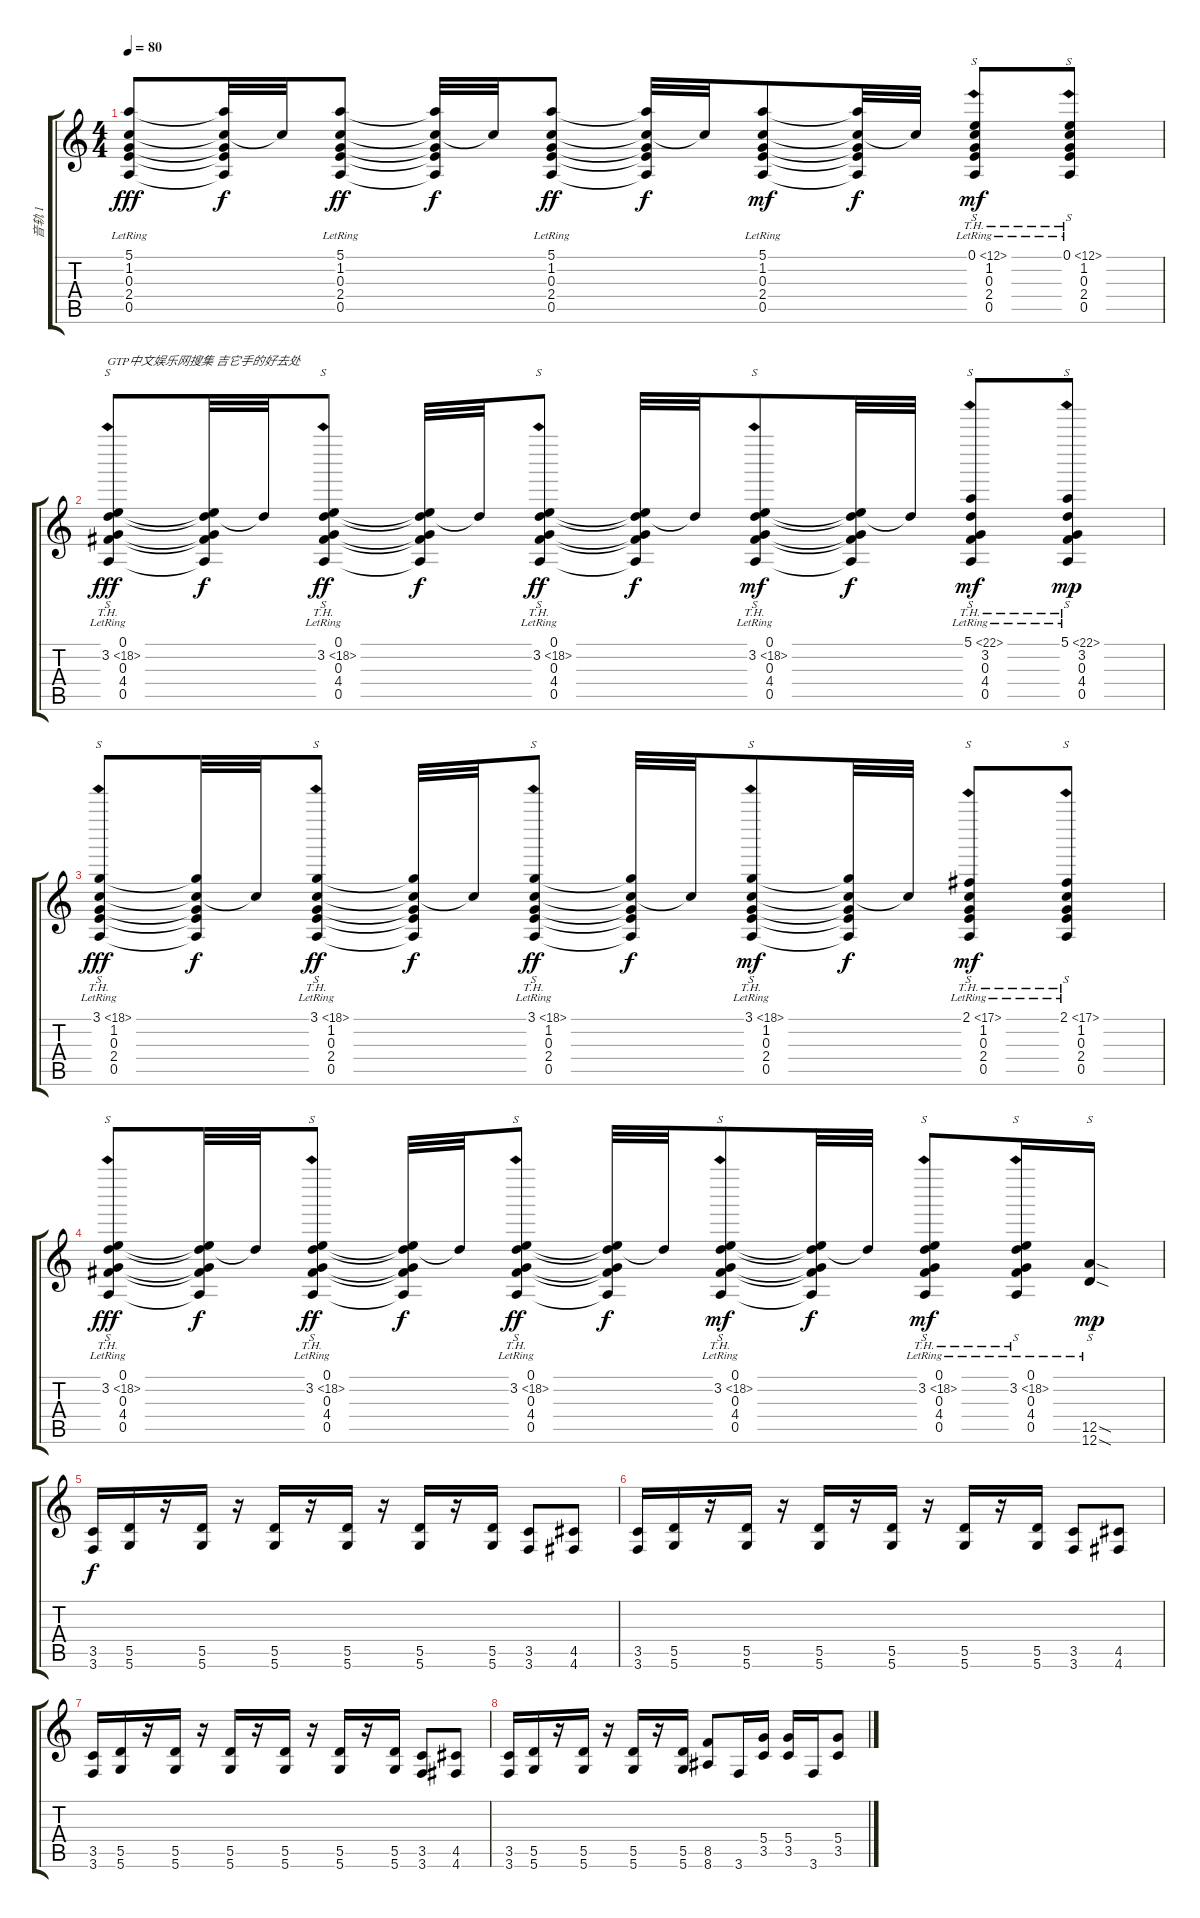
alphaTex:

\track ("音轨 1" "音轨 1") {instrument acousticguitarsteel}
\staff {score tabs}
\tuning (E4 B3 G3 D3 A2 D2) {hide}
\ts (4 4)
\tempo 80
\clef g2
\ks c
(5.1{lr} 1.2{lr} 0.3{lr} 2.4{lr} 0.5{lr}).8{dy fff} (5.1{t} 1.2{t} 0.3{t} 2.4{t} 0.5{t}).32{dy f} 1.2{t}.32 (5.1{lr} 1.2{lr} 0.3{lr} 2.4{lr} 0.5{lr}).8{dy ff} (5.1{t} 1.2{t} 0.3{t} 2.4{t} 0.5{t}).32{dy f} 1.2{t}.32 (5.1{lr} 1.2{lr} 0.3{lr} 2.4{lr} 0.5{lr}).8{dy ff} (5.1{t} 1.2{t} 0.3{t} 2.4{t} 0.5{t}).32{dy f} 1.2{t}.32 (5.1{lr} 1.2{lr} 0.3{lr} 2.4{lr} 0.5{lr}).8{dy mf} (5.1{t} 1.2{t} 0.3{t} 2.4{t} 0.5{t}).32{dy f} 1.2{t}.32 (0.1{th 12 lr} 1.2{lr} 0.3{lr} 2.4{lr} 0.5{lr}).8{s dy mf} (0.1{th 12 lr} 1.2{lr} 0.3{lr} 2.4{lr} 0.5{lr}).8{s} |
(0.1{lr} 3.2{th 15 lr} 0.3{lr} 4.4{lr} 0.5{lr}).8{s txt "GTP中文娱乐网搜集 吉它手的好去处" dy fff} (0.1{t} 3.2{t} 0.3{t} 4.4{t} 0.5{t}).32{dy f} 3.2{t}.32 (0.1{lr} 3.2{th 15 lr} 0.3{lr} 4.4{lr} 0.5{lr}).8{s dy ff} (0.1{t} 3.2{t} 0.3{t} 4.4{t} 0.5{t}).32{dy f} 3.2{t}.32 (0.1{lr} 3.2{th 15 lr} 0.3{lr} 4.4{lr} 0.5{lr}).8{s dy ff} (0.1{t} 3.2{t} 0.3{t} 4.4{t} 0.5{t}).32{dy f} 3.2{t}.32 (0.1{lr} 3.2{th 15 lr} 0.3{lr} 4.4{lr} 0.5{lr}).8{s dy mf} (0.1{t} 3.2{t} 0.3{t} 4.4{t} 0.5{t}).32{dy f} 3.2{t}.32 (5.1{th 17 lr} 3.2{lr} 0.3{lr} 4.4{lr} 0.5{lr}).8{s dy mf} (5.1{th 17 lr} 3.2{lr} 0.3{lr} 4.4{lr} 0.5{lr}).8{s dy mp} |
(3.1{th 15 lr} 1.2{lr} 0.3{lr} 2.4{lr} 0.5{lr}).8{s dy fff} (3.1{t} 1.2{t} 0.3{t} 2.4{t} 0.5{t}).32{dy f} 1.2{t}.32 (3.1{th 15 lr} 1.2{lr} 0.3{lr} 2.4{lr} 0.5{lr}).8{s dy ff} (3.1{t} 1.2{t} 0.3{t} 2.4{t} 0.5{t}).32{dy f} 1.2{t}.32 (3.1{th 15 lr} 1.2{lr} 0.3{lr} 2.4{lr} 0.5{lr}).8{s dy ff} (3.1{t} 1.2{t} 0.3{t} 2.4{t} 0.5{t}).32{dy f} 1.2{t}.32 (3.1{th 15 lr} 1.2{lr} 0.3{lr} 2.4{lr} 0.5{lr}).8{s dy mf} (3.1{t} 1.2{t} 0.3{t} 2.4{t} 0.5{t}).32{dy f} 1.2{t}.32 (2.1{th 15 lr} 1.2{lr} 0.3{lr} 2.4{lr} 0.5{lr}).8{s dy mf} (2.1{th 15 lr} 1.2{lr} 0.3{lr} 2.4{lr} 0.5{lr}).8{s} |
(0.1{lr} 3.2{th 15 lr} 0.3{lr} 4.4{lr} 0.5{lr}).8{s dy fff} (0.1{t} 3.2{t} 0.3{t} 4.4{t} 0.5{t}).32{dy f} 3.2{t}.32 (0.1{lr} 3.2{th 15 lr} 0.3{lr} 4.4{lr} 0.5{lr}).8{s dy ff} (0.1{t} 3.2{t} 0.3{t} 4.4{t} 0.5{t}).32{dy f} 3.2{t}.32 (0.1{lr} 3.2{th 15 lr} 0.3{lr} 4.4{lr} 0.5{lr}).8{s dy ff} (0.1{t} 3.2{t} 0.3{t} 4.4{t} 0.5{t}).32{dy f} 3.2{t}.32 (0.1{lr} 3.2{th 15 lr} 0.3{lr} 4.4{lr} 0.5{lr}).8{s dy mf} (0.1{t} 3.2{t} 0.3{t} 4.4{t} 0.5{t}).32{dy f} 3.2{t}.32 (0.1{lr} 3.2{th 15 lr} 0.3{lr} 4.4{lr} 0.5{lr}).8{s dy mf} (0.1{lr} 3.2{th 15 lr} 0.3{lr} 4.4{lr} 0.5{lr}).16{s} (12.5{sod lr} 12.6{sod}).16{s dy mp} |
(3.5 3.6).16{dy f} (5.5 5.6).16 r.16 (5.5 5.6).16 r.16 (5.5 5.6).16 r.16 (5.5 5.6).16 r.16 (5.5 5.6).16 r.16 (5.5 5.6).16 (3.5 3.6).8 (4.5 4.6).8 |
(3.5 3.6).16 (5.5 5.6).16 r.16 (5.5 5.6).16 r.16 (5.5 5.6).16 r.16 (5.5 5.6).16 r.16 (5.5 5.6).16 r.16 (5.5 5.6).16 (3.5 3.6).8 (4.5 4.6).8 |
(3.5 3.6).16 (5.5 5.6).16 r.16 (5.5 5.6).16 r.16 (5.5 5.6).16 r.16 (5.5 5.6).16 r.16 (5.5 5.6).16 r.16 (5.5 5.6).16 (3.5 3.6).8 (4.5 4.6).8 |
(3.5 3.6).16 (5.5 5.6).16 r.16 (5.5 5.6).16 r.16 (5.5 5.6).16 r.16 (5.5 5.6).16 (8.5 8.6).8 3.6.16 (5.4 3.5).16 (5.4 3.5).16 3.6.16 (5.4 3.5).8
